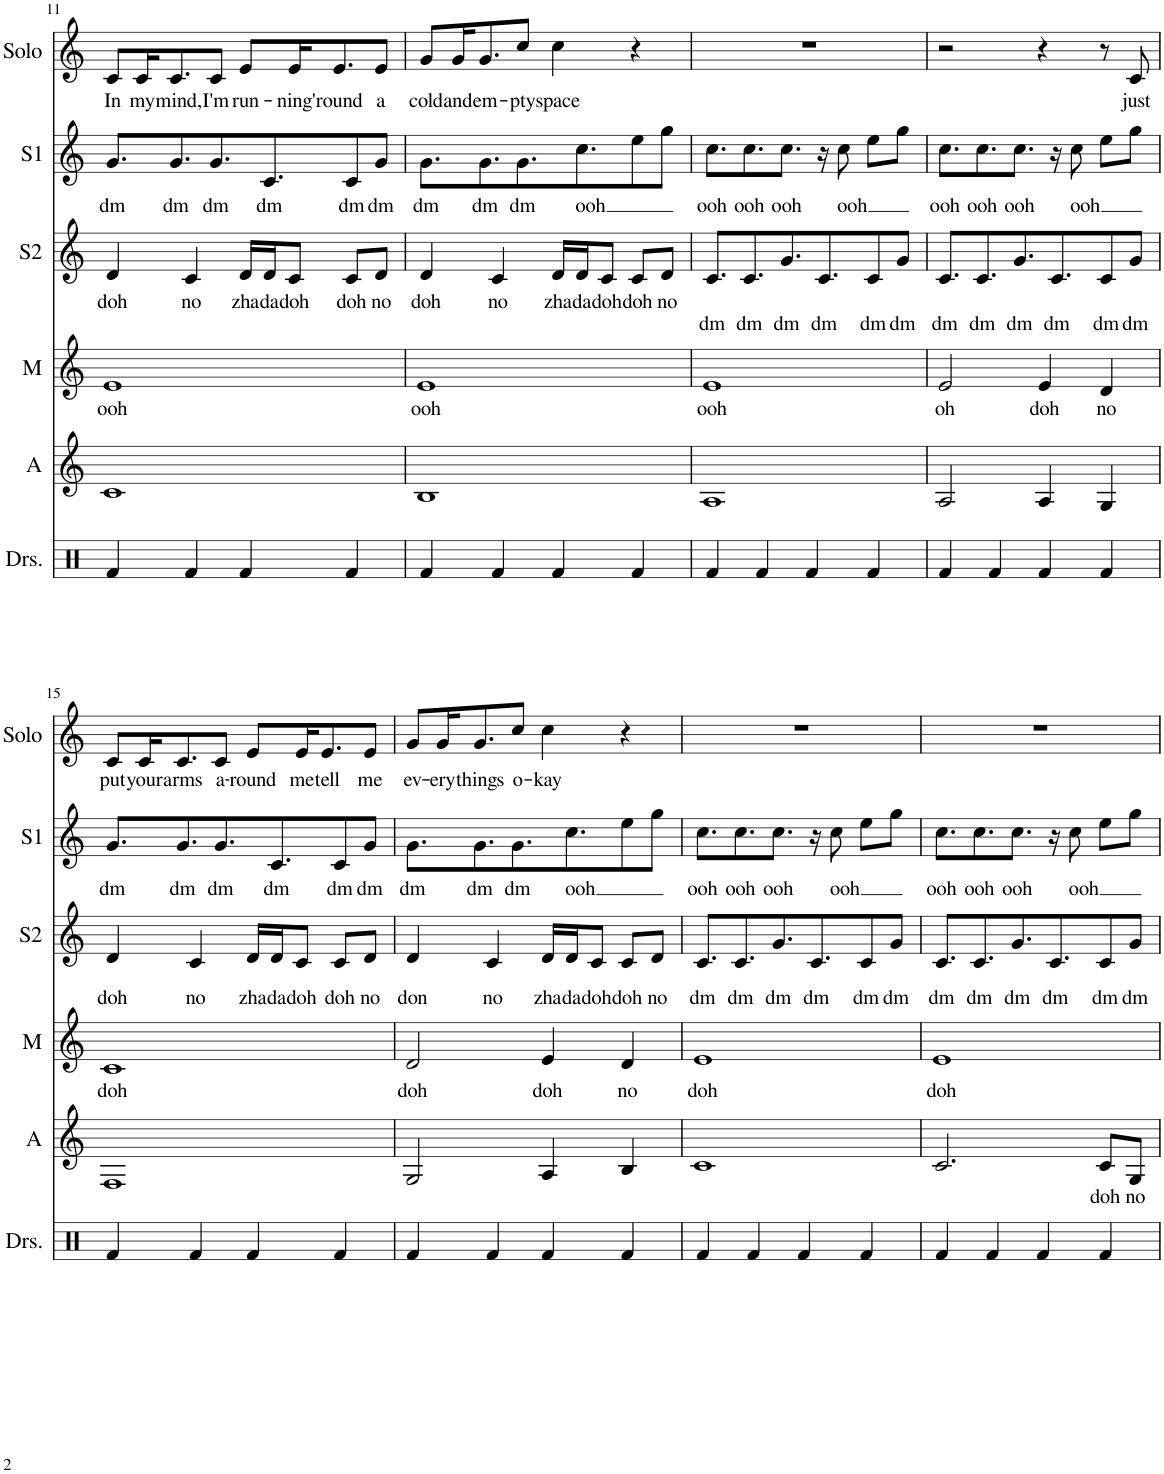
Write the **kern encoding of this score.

**kern	**kern	**text	**kern	**text	**kern	**text	**text	**kern	**text	**kern	**text
*part6	*part5	*part5	*part4	*part4	*part3	*part3	*part3	*part2	*part2	*part1	*part1
*staff6	*staff5	*staff5	*staff4	*staff4	*staff3	*staff3	*staff3	*staff2	*staff2	*staff1	*staff1
*I"Drumset	*I"Alto	*	*I"Mezzo	*	*I"Soprano 2	*	*	*I"Soprano 1	*	*I"Solo	*
*I'Drs.	*I'A	*	*I'M	*	*I'S2	*	*	*I'S1	*	*I'Solo	*
!!LO:PB:g=z
*clefX	*clefG2	*	*clefG2	*	*clefG2	*	*	*clefG2	*	*clefG2	*
*k[]	*k[]	*	*k[]	*	*k[]	*	*	*k[]	*	*k[]	*
*M4/4	*M4/4	*	*M4/4	*	*M4/4	*	*	*M4/4	*	*M4/4	*
=11	=11	=11	=11	=11	=11	=11	=11	=11	=11	=11	=11
!	!	!	!	!LO:LY:b	!	!LO:LY:b	!	!	!LO:LY:b	!	!LO:LY:b
4Rf/	1c	.	1e	ooh	4d/	doh	.	8.g/L	dm	8c/L	In
!	!	!	!	!	!	!	!	!	!	!	!LO:LY:b
.	.	.	.	.	.	.	.	.	.	16c/K	my
!	!	!	!	!	!	!	!	!	!LO:LY:b	!	!LO:LY:b
.	.	.	.	.	.	.	.	8.g/	dm	8.c/	mind,
!	!	!	!	!	!	!LO:LY:b	!	!	!	!	!
4Rf/	.	.	.	.	4c/	no	.	.	.	.	.
!	!	!	!	!	!	!	!	!	!LO:LY:b	!	!LO:LY:b
.	.	.	.	.	.	.	.	8.g/	dm	8c/J	I'm
!	!	!	!	!	!	!LO:LY:b	!	!	!	!	!LO:LY:b
4Rf/	.	.	.	.	16d/LL	zha	.	.	.	8e/L	run-
!	!	!	!	!	!	!LO:LY:b	!	!	!LO:LY:b	!	!
.	.	.	.	.	16d/J	da	.	8.c/	dm	.	.
!	!	!	!	!	!	!LO:LY:b	!	!	!	!	!LO:LY:b
.	.	.	.	.	8c/J	doh	.	.	.	16e/K	-ning
!	!	!	!	!	!	!	!	!	!	!	!LO:LY:b
.	.	.	.	.	.	.	.	.	.	8.e/	'round
!	!	!	!	!	!	!LO:LY:b	!	!	!LO:LY:b	!	!
4Rf/	.	.	.	.	8c/L	doh	.	8c/	dm	.	.
!	!	!	!	!	!	!LO:LY:b	!	!	!LO:LY:b	!	!LO:LY:b
.	.	.	.	.	8d/J	no	.	8g/J	dm	8e/J	a
=12	=12	=12	=12	=12	=12	=12	=12	=12	=12	=12	=12
!	!	!	!	!LO:LY:b	!	!LO:LY:b	!	!	!LO:LY:b	!	!LO:LY:b
4Rf/	1B	.	1e	ooh	4d/	doh	.	8.g\L	dm	8g/L	cold
!	!	!	!	!	!	!	!	!	!	!	!LO:LY:b
.	.	.	.	.	.	.	.	.	.	16g/K	and
!	!	!	!	!	!	!	!	!	!LO:LY:b	!	!LO:LY:b
.	.	.	.	.	.	.	.	8.g\	dm	8.g/	em-
!	!	!	!	!	!	!LO:LY:b	!	!	!	!	!
4Rf/	.	.	.	.	4c/	no	.	.	.	.	.
!	!	!	!	!	!	!	!	!	!LO:LY:b	!	!LO:LY:b
.	.	.	.	.	.	.	.	8.g\	dm	8cc/J	-pty
!	!	!	!	!	!	!LO:LY:b	!	!	!	!	!LO:LY:b
4Rf/	.	.	.	.	16d/LL	zha	.	.	.	4cc\	space
!	!	!	!	!	!	!LO:LY:b	!	!	!LO:LY:b	!	!
.	.	.	.	.	16d/J	da	.	8.cc\	ooh	.	.
!	!	!	!	!	!	!LO:LY:b	!	!	!	!	!
.	.	.	.	.	8c/J	doh	.	.	.	.	.
!	!	!	!	!	!	!LO:LY:b	!	!	!	!	!
4Rf/	.	.	.	.	8c/L	doh	.	8ee\	.	4r	.
!	!	!	!	!	!	!LO:LY:b	!	!	!	!	!
.	.	.	.	.	8d/J	no	.	8gg\J	.	.	.
=13	=13	=13	=13	=13	=13	=13	=13	=13	=13	=13	=13
!	!	!	!	!LO:LY:b	!	!	!LO:LY:b	!	!LO:LY:b	!	!
4Rf/	1A	.	1e	ooh	8.c/L	.	dm	8.cc\L	ooh	1r	.
!	!	!	!	!	!	!	!LO:LY:b	!	!LO:LY:b	!	!
.	.	.	.	.	8.c/	.	dm	8.cc\	ooh	.	.
4Rf/	.	.	.	.	.	.	.	.	.	.	.
!	!	!	!	!	!	!	!LO:LY:b	!	!LO:LY:b	!	!
.	.	.	.	.	8.g/	.	dm	8.cc\J	ooh	.	.
4Rf/	.	.	.	.	.	.	.	.	.	.	.
!	!	!	!	!	!	!	!LO:LY:b	!	!	!	!
.	.	.	.	.	8.c/	.	dm	16r	.	.	.
!	!	!	!	!	!	!	!	!	!LO:LY:b	!	!
.	.	.	.	.	.	.	.	8cc\	ooh	.	.
!	!	!	!	!	!	!	!LO:LY:b	!	!	!	!
4Rf/	.	.	.	.	8c/	.	dm	8ee\L	.	.	.
!	!	!	!	!	!	!	!LO:LY:b	!	!	!	!
.	.	.	.	.	8g/J	.	dm	8gg\J	.	.	.
=14	=14	=14	=14	=14	=14	=14	=14	=14	=14	=14	=14
!	!	!	!	!LO:LY:b	!	!	!LO:LY:b	!	!LO:LY:b	!	!
4Rf/	2A/	.	2e/	oh	8.c/L	.	dm	8.cc\L	ooh	2r	.
!	!	!	!	!	!	!	!LO:LY:b	!	!LO:LY:b	!	!
.	.	.	.	.	8.c/	.	dm	8.cc\	ooh	.	.
4Rf/	.	.	.	.	.	.	.	.	.	.	.
!	!	!	!	!	!	!	!LO:LY:b	!	!LO:LY:b	!	!
.	.	.	.	.	8.g/	.	dm	8.cc\J	ooh	.	.
!	!	!	!	!LO:LY:b	!	!	!	!	!	!	!
4Rf/	4A/	.	4e/	doh	.	.	.	.	.	4r	.
!	!	!	!	!	!	!	!LO:LY:b	!	!	!	!
.	.	.	.	.	8.c/	.	dm	16r	.	.	.
!	!	!	!	!	!	!	!	!	!LO:LY:b	!	!
.	.	.	.	.	.	.	.	8cc\	ooh	.	.
!	!	!	!	!LO:LY:b	!	!	!LO:LY:b	!	!	!	!
4Rf/	4G/	.	4d/	no	8c/	.	dm	8ee\L	.	8r	.
!	!	!	!	!	!	!	!LO:LY:b	!	!	!	!LO:LY:b
.	.	.	.	.	8g/J	.	dm	8gg\J	.	8c/	just
!!LO:LB:g=z
=15	=15	=15	=15	=15	=15	=15	=15	=15	=15	=15	=15
!	!	!	!	!LO:LY:b	!	!	!LO:LY:b	!	!LO:LY:b	!	!LO:LY:b
4Rf/	1F	.	1c	doh	4d/	.	doh	8.g/L	dm	8c/L	put
!	!	!	!	!	!	!	!	!	!	!	!LO:LY:b
.	.	.	.	.	.	.	.	.	.	16c/K	your
!	!	!	!	!	!	!	!	!	!LO:LY:b	!	!LO:LY:b
.	.	.	.	.	.	.	.	8.g/	dm	8.c/	arms
!	!	!	!	!	!	!	!LO:LY:b	!	!	!	!
4Rf/	.	.	.	.	4c/	.	no	.	.	.	.
!	!	!	!	!	!	!	!	!	!LO:LY:b	!	!LO:LY:b
.	.	.	.	.	.	.	.	8.g/	dm	8c/J	a-
!	!	!	!	!	!	!	!LO:LY:b	!	!	!	!LO:LY:b
4Rf/	.	.	.	.	16d/LL	.	zha	.	.	8e/L	-round
!	!	!	!	!	!	!	!LO:LY:b	!	!LO:LY:b	!	!
.	.	.	.	.	16d/J	.	da	8.c/	dm	.	.
!	!	!	!	!	!	!	!LO:LY:b	!	!	!	!LO:LY:b
.	.	.	.	.	8c/J	.	doh	.	.	16e/K	me
!	!	!	!	!	!	!	!	!	!	!	!LO:LY:b
.	.	.	.	.	.	.	.	.	.	8.e/	tell
!	!	!	!	!	!	!	!LO:LY:b	!	!LO:LY:b	!	!
4Rf/	.	.	.	.	8c/L	.	doh	8c/	dm	.	.
!	!	!	!	!	!	!	!LO:LY:b	!	!LO:LY:b	!	!LO:LY:b
.	.	.	.	.	8d/J	.	no	8g/J	dm	8e/J	me
=16	=16	=16	=16	=16	=16	=16	=16	=16	=16	=16	=16
!	!	!	!	!LO:LY:b	!	!	!LO:LY:b	!	!LO:LY:b	!	!LO:LY:b
4Rf/	2G/	.	2d/	doh	4d/	.	don	8.g\L	dm	8g/L	ev-
!	!	!	!	!	!	!	!	!	!	!	!LO:LY:b
.	.	.	.	.	.	.	.	.	.	16g/K	-ery
!	!	!	!	!	!	!	!	!	!LO:LY:b	!	!LO:LY:b
.	.	.	.	.	.	.	.	8.g\	dm	8.g/	things
!	!	!	!	!	!	!	!LO:LY:b	!	!	!	!
4Rf/	.	.	.	.	4c/	.	no	.	.	.	.
!	!	!	!	!	!	!	!	!	!LO:LY:b	!	!LO:LY:b
.	.	.	.	.	.	.	.	8.g\	dm	8cc/J	o-
!	!	!	!	!LO:LY:b	!	!	!LO:LY:b	!	!	!	!LO:LY:b
4Rf/	4A/	.	4e/	doh	16d/LL	.	zha	.	.	4cc\	-kay
!	!	!	!	!	!	!	!LO:LY:b	!	!LO:LY:b	!	!
.	.	.	.	.	16d/J	.	da	8.cc\	ooh	.	.
!	!	!	!	!	!	!	!LO:LY:b	!	!	!	!
.	.	.	.	.	8c/J	.	doh	.	.	.	.
!	!	!	!	!LO:LY:b	!	!	!LO:LY:b	!	!	!	!
4Rf/	4B/	.	4d/	no	8c/L	.	doh	8ee\	.	4r	.
!	!	!	!	!	!	!	!LO:LY:b	!	!	!	!
.	.	.	.	.	8d/J	.	no	8gg\J	.	.	.
=17	=17	=17	=17	=17	=17	=17	=17	=17	=17	=17	=17
!	!	!	!	!LO:LY:b	!	!	!LO:LY:b	!	!LO:LY:b	!	!
4Rf/	1c	.	1e	doh	8.c/L	.	dm	8.cc\L	ooh	1r	.
!	!	!	!	!	!	!	!LO:LY:b	!	!LO:LY:b	!	!
.	.	.	.	.	8.c/	.	dm	8.cc\	ooh	.	.
4Rf/	.	.	.	.	.	.	.	.	.	.	.
!	!	!	!	!	!	!	!LO:LY:b	!	!LO:LY:b	!	!
.	.	.	.	.	8.g/	.	dm	8.cc\J	ooh	.	.
4Rf/	.	.	.	.	.	.	.	.	.	.	.
!	!	!	!	!	!	!	!LO:LY:b	!	!	!	!
.	.	.	.	.	8.c/	.	dm	16r	.	.	.
!	!	!	!	!	!	!	!	!	!LO:LY:b	!	!
.	.	.	.	.	.	.	.	8cc\	ooh	.	.
!	!	!	!	!	!	!	!LO:LY:b	!	!	!	!
4Rf/	.	.	.	.	8c/	.	dm	8ee\L	.	.	.
!	!	!	!	!	!	!	!LO:LY:b	!	!	!	!
.	.	.	.	.	8g/J	.	dm	8gg\J	.	.	.
=18	=18	=18	=18	=18	=18	=18	=18	=18	=18	=18	=18
!	!	!	!	!LO:LY:b	!	!	!LO:LY:b	!	!LO:LY:b	!	!
4Rf/	2.c/	.	1e	doh	8.c/L	.	dm	8.cc\L	ooh	1r	.
!	!	!	!	!	!	!	!LO:LY:b	!	!LO:LY:b	!	!
.	.	.	.	.	8.c/	.	dm	8.cc\	ooh	.	.
4Rf/	.	.	.	.	.	.	.	.	.	.	.
!	!	!	!	!	!	!	!LO:LY:b	!	!LO:LY:b	!	!
.	.	.	.	.	8.g/	.	dm	8.cc\J	ooh	.	.
4Rf/	.	.	.	.	.	.	.	.	.	.	.
!	!	!	!	!	!	!	!LO:LY:b	!	!	!	!
.	.	.	.	.	8.c/	.	dm	16r	.	.	.
!	!	!	!	!	!	!	!	!	!LO:LY:b	!	!
.	.	.	.	.	.	.	.	8cc\	ooh	.	.
!	!	!LO:LY:b	!	!	!	!	!LO:LY:b	!	!	!	!
4Rf/	8c/L	doh	.	.	8c/	.	dm	8ee\L	.	.	.
!	!	!LO:LY:b	!	!	!	!	!LO:LY:b	!	!	!	!
.	8G/J	no	.	.	8g/J	.	dm	8gg\J	.	.	.
=	=	=	=	=	=	=	=	=	=	=	=
*-	*-	*-	*-	*-	*-	*-	*-	*-	*-	*-	*-
